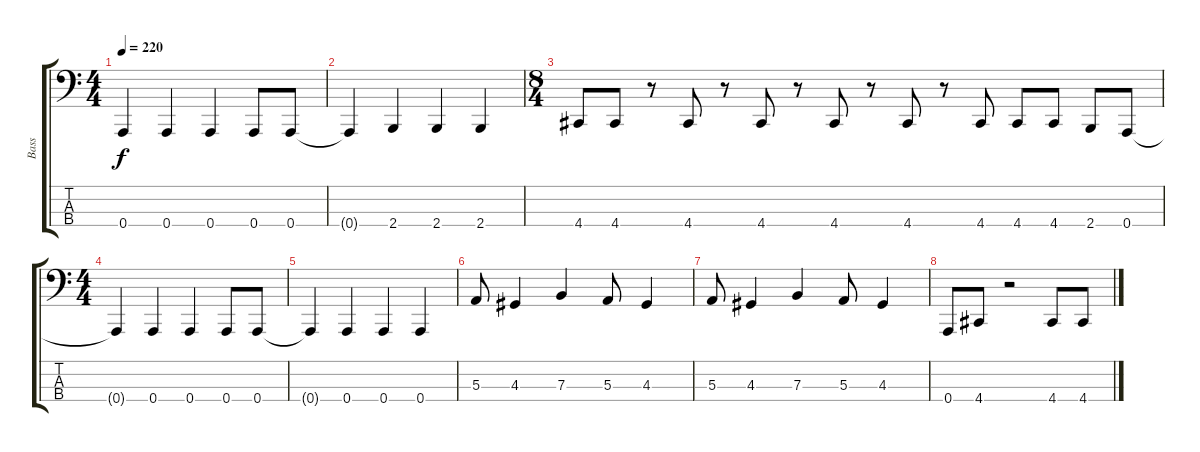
\track ("Bass" "Bass") {instrument electricbassfinger}
\staff {score tabs}
\tuning (D2 A1 E1 A0) {hide}
\ts (4 4)
\tempo 220
\clef f4
\ks c
0.4{t}.4{dy f} 0.4.4 0.4.4 0.4.8 0.4.8 |
0.4{t}.4 2.4.4 2.4.4 2.4.4 |
\ts (8 4)
4.4.8 4.4.8 r.8 4.4.8 r.8 4.4.8 r.8 4.4.8 r.8 4.4.8 r.8 4.4.8 4.4.8 4.4.8 2.4.8 0.4.8 |
\ts (4 4)
0.4{t}.4 0.4.4 0.4.4 0.4.8 0.4.8 |
0.4{t}.4 0.4.4 0.4.4 0.4.4 |
5.3.8 4.3.4 7.3.4 5.3.8 4.3.4 |
5.3.8 4.3.4 7.3.4 5.3.8 4.3.4 |
0.4.8 4.4.8 r.2 4.4.8 4.4.8
